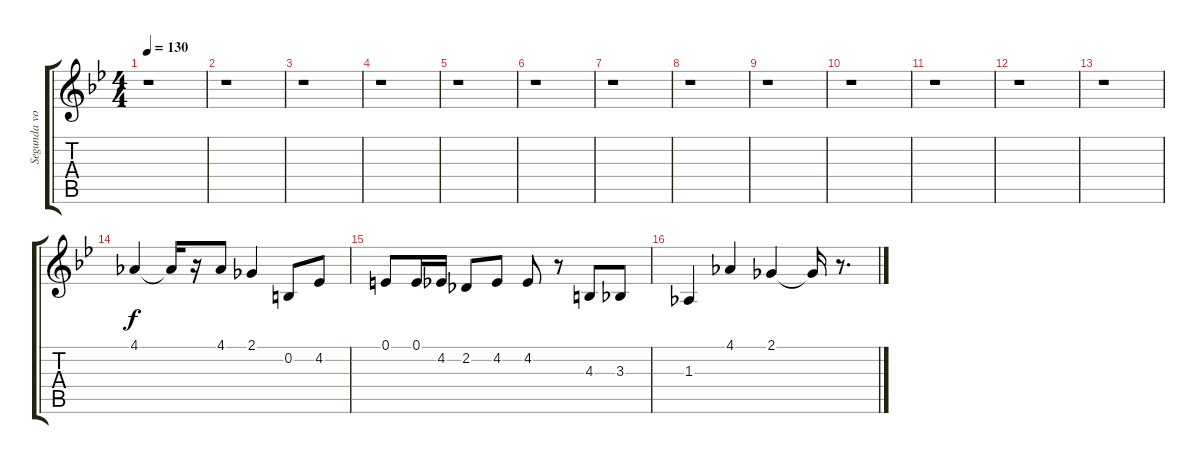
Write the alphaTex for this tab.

\track ("Segunda voz" "Segunda vo") {instrument clarinet}
\staff {score tabs}
\tuning (E4 B3 G3 D3 A2 E2) {hide}
\ts (4 4)
\tempo 130
\clef g2
\ks gminor
r.1{dy f} |
r.1 |
r.1 |
r.1 |
r.1 |
r.1 |
r.1 |
r.1 |
r.1 |
r.1 |
r.1 |
r.1 |
r.1 |
4.1.4 4.1{t}.16 r.16 4.1.8 2.1.4 0.2.8 4.2.8 |
0.1.8 0.1.16 4.2.16 2.2.8 4.2.8 4.2.8 r.8 4.3.8 3.3.8 |
1.3.4 4.1.4 2.1.4 2.1{t}.16 r.8{d}
